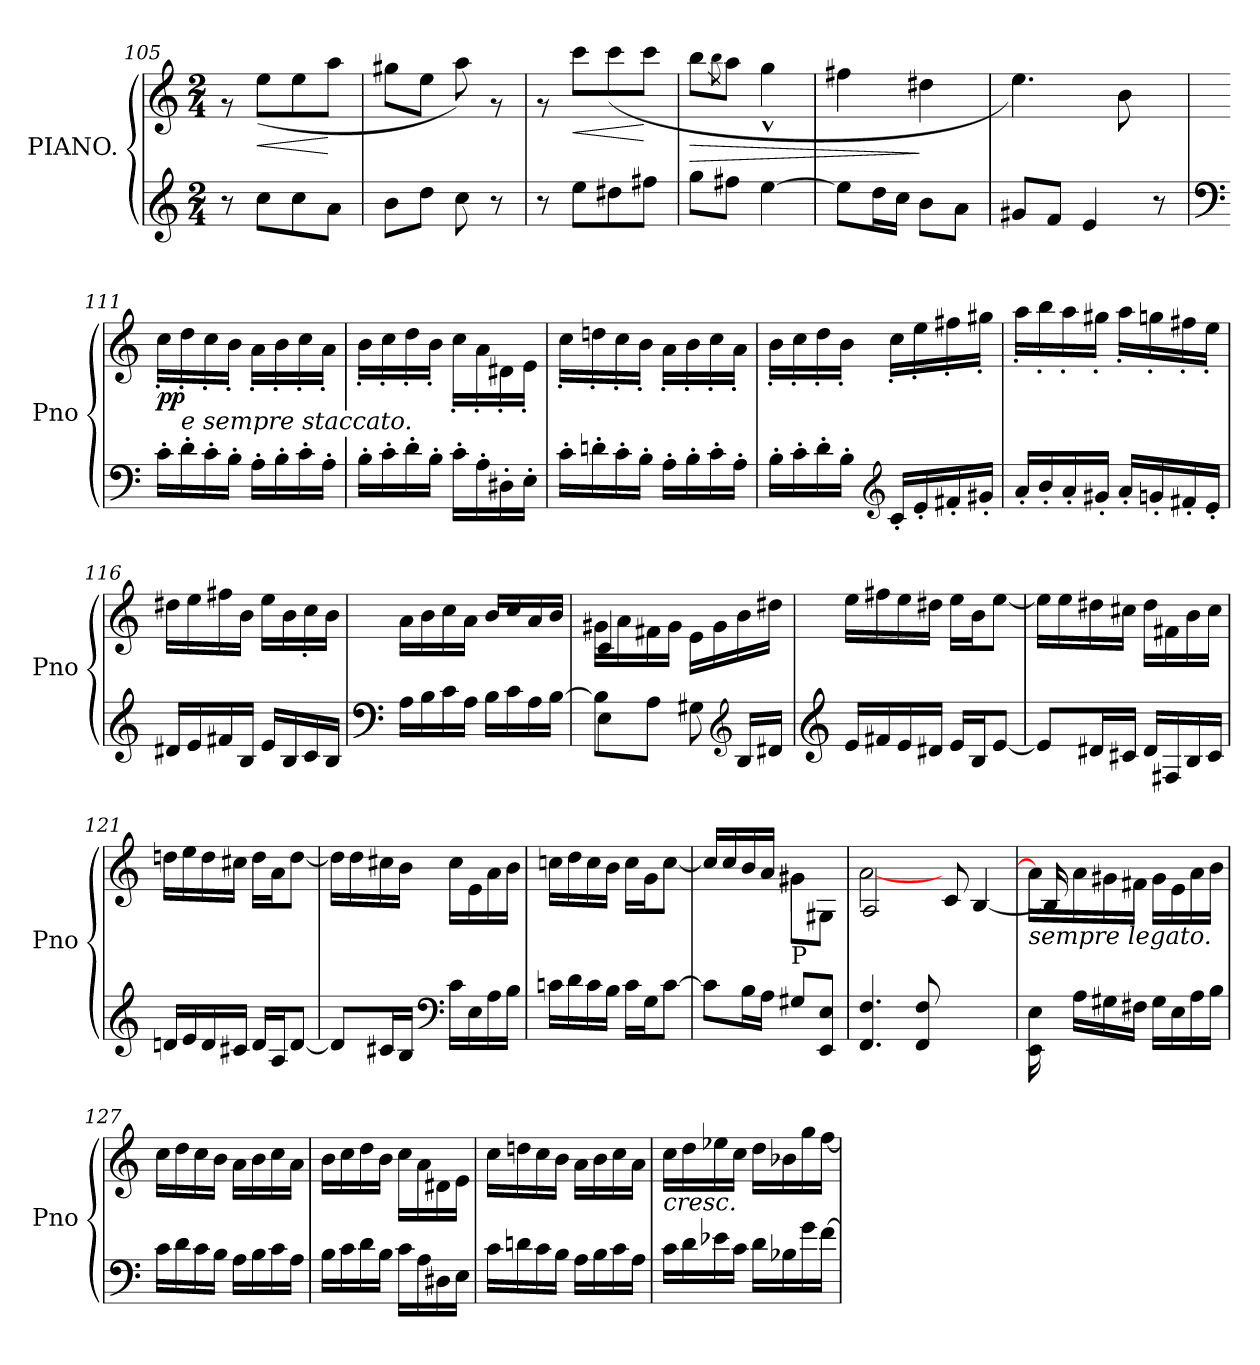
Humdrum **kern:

**kern	**kern	**dynam
*part1	*part1	*part1
*staff2	*staff1	*staff1/2
*I"PIANO.	*	*
*I'Pno	*	*
*clefG2	*clefG2	*
*k[]	*k[]	*
*M2/4	*M2/4	*
=105	=105	=105
*	*^	*
8r	2ryy	8r	.
!	!	!	!LO:HP:b
8cc\L	.	(>8ee\L	<
8cc\	.	8ee\	.
8a\J	.	8aa\J	[
!!LO:LB:g=z	!!
=106	=106	=106	=106
8b\L	2ryy	8gg#X\L	.
8dd\J	.	8ee\J	.
8cc\	.	8aa\)	.
8r	.	8r	.
=107	=107	=107	=107
8r	2ryy	8r	.
!	!	!	!LO:HP:b
8ee\L	.	8ccc\L	<
8dd#X\	.	(>8ccc\	.
8ff#X\J	.	8ccc\J	[
=108	=108	=108	=108
!	!	!	!LO:HP:b
8gg\L	2ryy	8bb\L	>
.	.	8qbb\	.
8ff#X\J	.	8aa\J	.
[4ee\	.	4gg^^\	.
=109	=109	=109	=109
8ee\L]	2ryy	4ff#X\	.
16dd\L	.	.	.
16cc\JJ	.	.	.
8b\L	.	4dd#X\	]
8a\J	.	.	.
=110	=110	=110	=110
8g#X/L	2ryy	4.ee\)	.
8f/J	.	.	.
4e/	.	.	.
.	.	8b\	.
8r	8ryy	8ryy	.
=111	=111	=111	=111
*clefF4	*	*	*
!	!	!	!LO:DY:b
16c'\LL	2ryy	16cc'\LL	pp
!	!	!LO:TX:b:i:t=e sempre staccato.	!
16d'\	.	16dd'\	.
16c'\	.	16cc'\	.
16B'\JJ	.	16b'\JJ	.
16A'\LL	.	16a'\LL	.
16B'\	.	16b'\	.
16c'\	.	16cc'\	.
16A'\JJ	.	16a'\JJ	.
=112	=112	=112	=112
16B'\LL	2ryy	16b'\LL	.
16c'\	.	16cc'\	.
16d'\	.	16dd'\	.
16B'\JJ	.	16b'\JJ	.
16c'\LL	.	16cc'\LL	.
16A'\	.	16a'\	.
16D#X'\	.	16d#X'\	.
16E'\JJ	.	16e'\JJ	.
!!LO:PB:g=z	!!
=113	=113	=113	=113
16c'\LL	2ryy	16cc'\LL	.
16dn'\	.	16ddn'\	.
16c'\	.	16cc'\	.
16B'\JJ	.	16b'\JJ	.
16A'\LL	.	16a'\LL	.
16B'\	.	16b'\	.
16c'\	.	16cc'\	.
16A'\JJ	.	16a'\JJ	.
=114	=114	=114	=114
16B'\LL	2ryy	16b'\LL	.
16c'\	.	16cc'\	.
16d'\	.	16dd'\	.
16B'\JJ	.	16b'\JJ	.
*clefG2	*	*	*
16c'/LL	.	16cc'\LL	.
16e'/	.	16ee'\	.
16f#X'/	.	16ff#X'\	.
16g#X'/JJ	.	16gg#X'\JJ	.
=115	=115	=115	=115
16a'/LL	2ryy	16aa'\LL	.
16b'/	.	16bb'\	.
16a'/	.	16aa'\	.
16g#X'/JJ	.	16gg#X'\JJ	.
16a'/LL	.	16aa'\LL	.
16gn'/	.	16ggn'\	.
16f#X'/	.	16ff#X'\	.
16e'/JJ	.	16ee'\JJ	.
=116	=116	=116	=116
16d#X/LL	2ryy	16dd#X\LL	.
16e/	.	16ee\	.
16f#X/	.	16ff#X\	.
16B/JJ	.	16b\JJ	.
16e/LL	.	16ee\LL	.
16B/	.	16b\	.
16c/	.	16cc'\	.
16B/JJ	.	16b\JJ	.
!!LO:LB:g=z	!!
=117	=117	=117	=117
*clefF4	*	*	*
16A\LL	2ryy	16a\LL	.
16B\	.	16b\	.
16c\	.	16cc\	.
16A\JJ	.	16a\JJ	.
16B\LL	.	16b/LL	.
16c\	.	16cc/	.
16A\	.	16a/	.
[16B\JJ	.	16b/JJ	.
=118	=118	=118	=118
*^	*	*^	*
8B\L]	4E\	2ryy	16g#X\LL	4c/	.
.	.	.	16a\	.	.
8A\J	.	.	16f#X\	.	.
.	.	.	16g#\JJ	.	.
8G#X\	4rGGGGyy	.	16e\LL	4rAyy	.
.	.	.	16g#\	.	.
*clefG2	*	*	*	*	*
16B/LL	.	.	16b\	.	.
16d#X/JJ	.	.	16dd#X\JJ	.	.
*v	*v	*	*	*	*
*	*v	*v	*v	*
=119	=119	=119
*clefG2	*	*
*	*^	*
16e/LL	2ryy	16ee\LL	.
16f#X/	.	16ff#X\	.
16e/	.	16ee\	.
16d#X/JJ	.	16dd#X\JJ	.
16e/LL	.	16ee\LL	.
16B/J	.	16b\J	.
[8e/J	.	[8ee\J	.
=120	=120	=120	=120
8e/L]	2ryy	16ee\LL]	.
.	.	16ee\	.
16d#X/L	.	16dd#X\	.
16c#X/JJ	.	16cc#X\JJ	.
16d#/LL	.	16dd#\LL	.
16F#X/	.	16f#X\	.
16B/	.	16b\	.
16c#/JJ	.	16cc#\JJ	.
=121	=121	=121	=121
16dn/LL	2ryy	16ddn\LL	.
16e/	.	16ee\	.
16d/	.	16dd\	.
16c#X/JJ	.	16cc#X\JJ	.
16d/LL	.	16dd\LL	.
16A/J	.	16a\J	.
[8d/J	.	[8dd\J	.
!!LO:LB:g=z	!!
=122	=122	=122	=122
8d/L]	2ryy	16dd\LL]	.
.	.	16dd\	.
16c#X/L	.	16cc#X\	.
16B/JJ	.	16b\JJ	.
*clefF4	*	*	*
16c#\LL	.	16cc#\LL	.
16E\	.	16e\	.
16A\	.	16a\	.
16B\JJ	.	16b\JJ	.
=123	=123	=123	=123
16cn\LL	2ryy	16ccn\LL	.
16d\	.	16dd\	.
16c\	.	16cc\	.
16B\JJ	.	16b\JJ	.
16c\LL	.	16cc\LL	.
16G\J	.	16g\J	.
[8c\J	.	[8cc\J	.
=124	=124	=124	=124
*	*	*^	*
8c\L]	2ryy	4raayy	16cc/LL]	.
.	.	.	16cc/	.
16B\L	.	.	16b/	.
16A\JJ	.	.	16a/JJ	.
!	!	!LO:TX:b:t=P	!	!
8G#X/L	.	4g#X\	8g#\L	.
8EE/ 8E/J	.	.	8G#X\J	.
=125	=125	=125	=125	=125
4.FF/ 4.F/	2ryy	[2a\	2A/	.
8FF/ 8F/	.	.	.	.
4.ryy	4.ryy	4.ryy	8c/	.
.	.	.	[4B/	.
=126	=126	=126	=126	=126
!	!LO:TX:b:i:t=sempre legato.	!	!	!
16EE\ 16E\	2ryy	16a\LL]	16B/]	.
16A\LL	.	16a\	8.rAyy	.
16G#X\	.	16g#X\	.	.
16F#X\JJ	.	16f#X\JJ	.	.
16G#\LL	.	16g#\LL	4rAyy	.
16E\	.	16e\	.	.
16A\	.	16a\	.	.
16B\JJ	.	16b\JJ	.	.
*	*	*v	*v	*
!!LO:LB:g=z
=127	=127	=127	=127
16c\LL	2ryy	16cc\LL	.
16d\	.	16dd\	.
16c\	.	16cc\	.
16B\JJ	.	16b\JJ	.
16A\LL	.	16a\LL	.
16B\	.	16b\	.
16c\	.	16cc\	.
16A\JJ	.	16a\JJ	.
=128	=128	=128	=128
16B\LL	2ryy	16b\LL	.
16c\	.	16cc\	.
16d\	.	16dd\	.
16B\JJ	.	16b\JJ	.
16c\LL	.	16cc\LL	.
16A\	.	16a\	.
16D#X\	.	16d#X\	.
16E\JJ	.	16e\JJ	.
=129	=129	=129	=129
16c\LL	2ryy	16cc\LL	.
16dn\	.	16ddn\	.
16c\	.	16cc\	.
16B\JJ	.	16b\JJ	.
16A\LL	.	16a\LL	.
16B\	.	16b\	.
16c\	.	16cc\	.
16A\JJ	.	16a\JJ	.
=130	=130	=130	=130
!	!LO:TX:b:i:t=cresc.	!	!
16c\LL	2ryy	16cc\LL	.
16d\	.	16dd\	.
16e-X\	.	16ee-X\	.
16c\JJ	.	16cc\JJ	.
16d\LL	.	16dd\LL	.
16B-X\	.	16b-X\	.
16g\	.	16gg\	.
[16f\JJ	.	[16ff\JJ	.
*	*v	*v	*
=	=	=
*-	*-	*-
